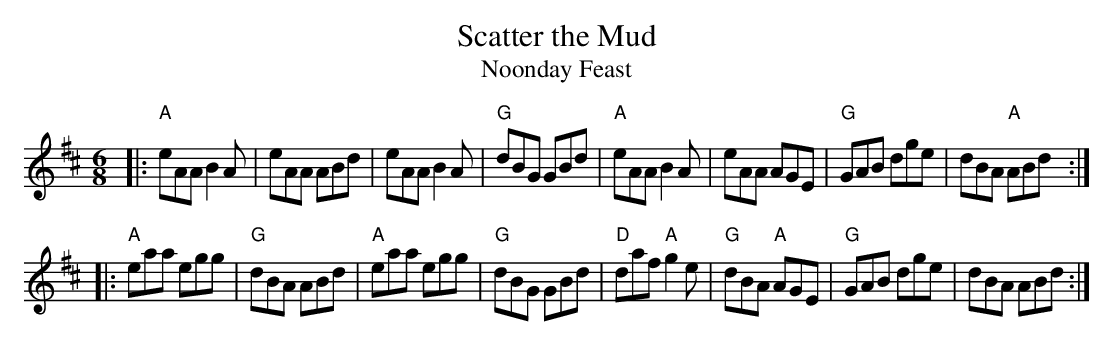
X:1
T: Scatter the Mud
T: Noonday Feast
M: 6/8
L: 1/8
K: Amix
|:\
"A"eAA B2A | eAA ABd | eAA B2A | "G"dBG GBd |\
"A"eAA B2A | eAA AGE | "G"GAB dge | dBA "A"ABd :|
|:\
"A"eaa egg | "G"dBA ABd | "A"eaa egg | "G"dBG GBd |\
"D"daf "A"g2e | "G"dBA "A"AGE | "G"GAB dge | dBA ABd :|
